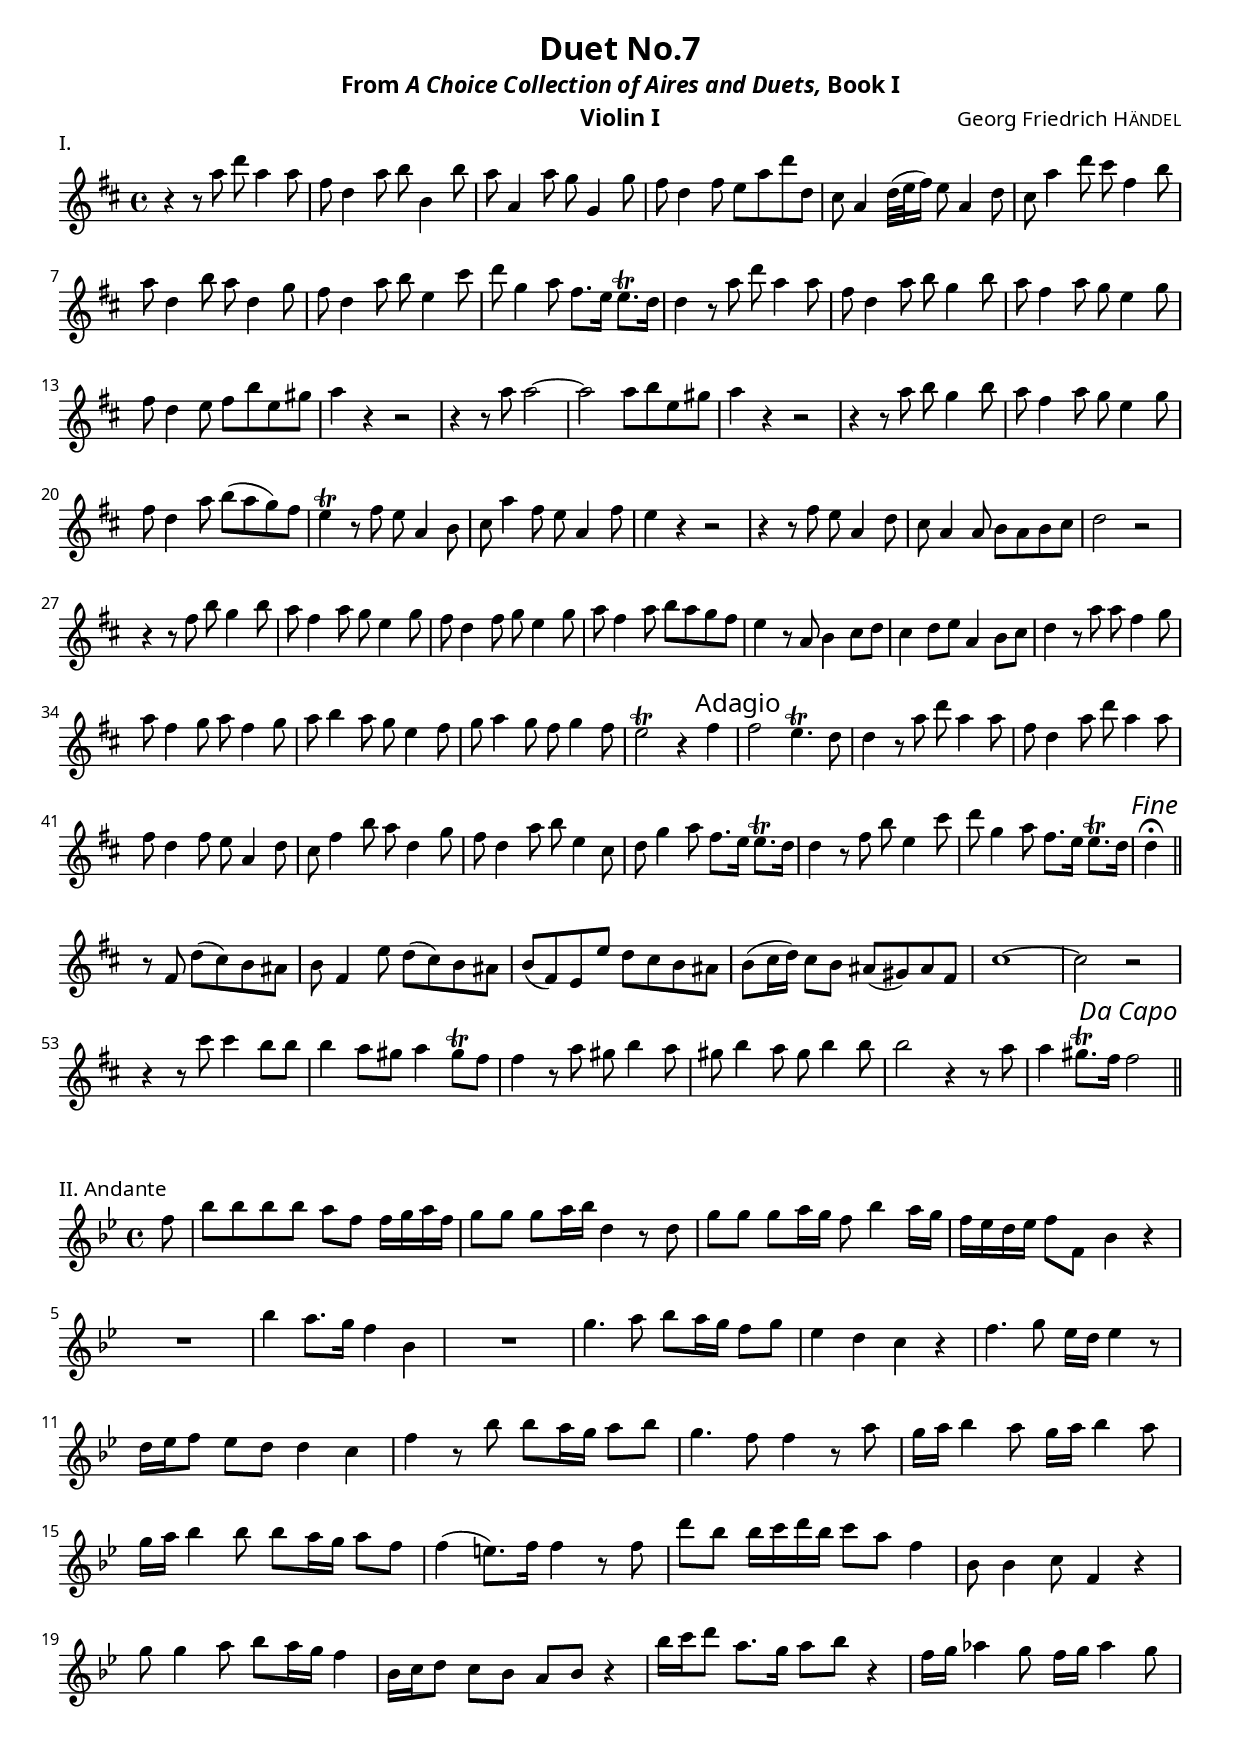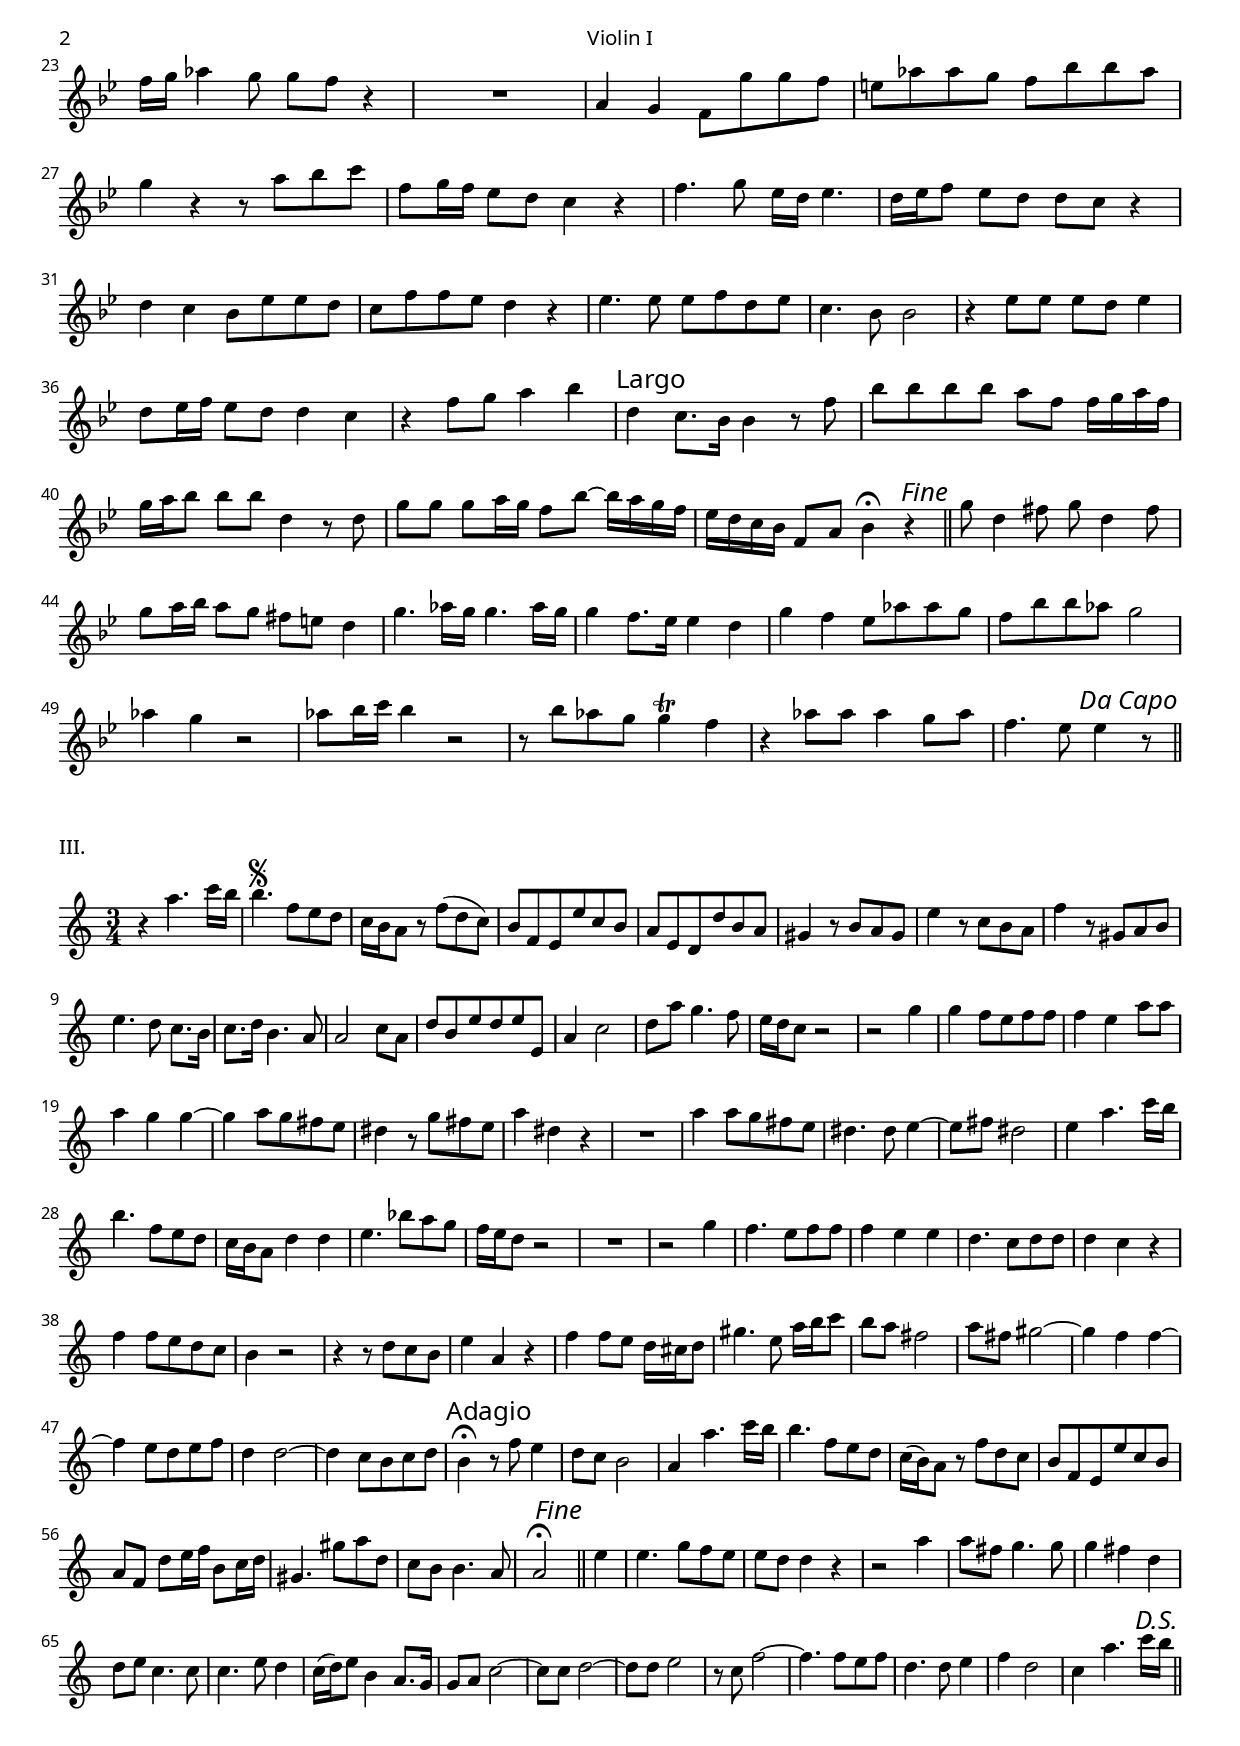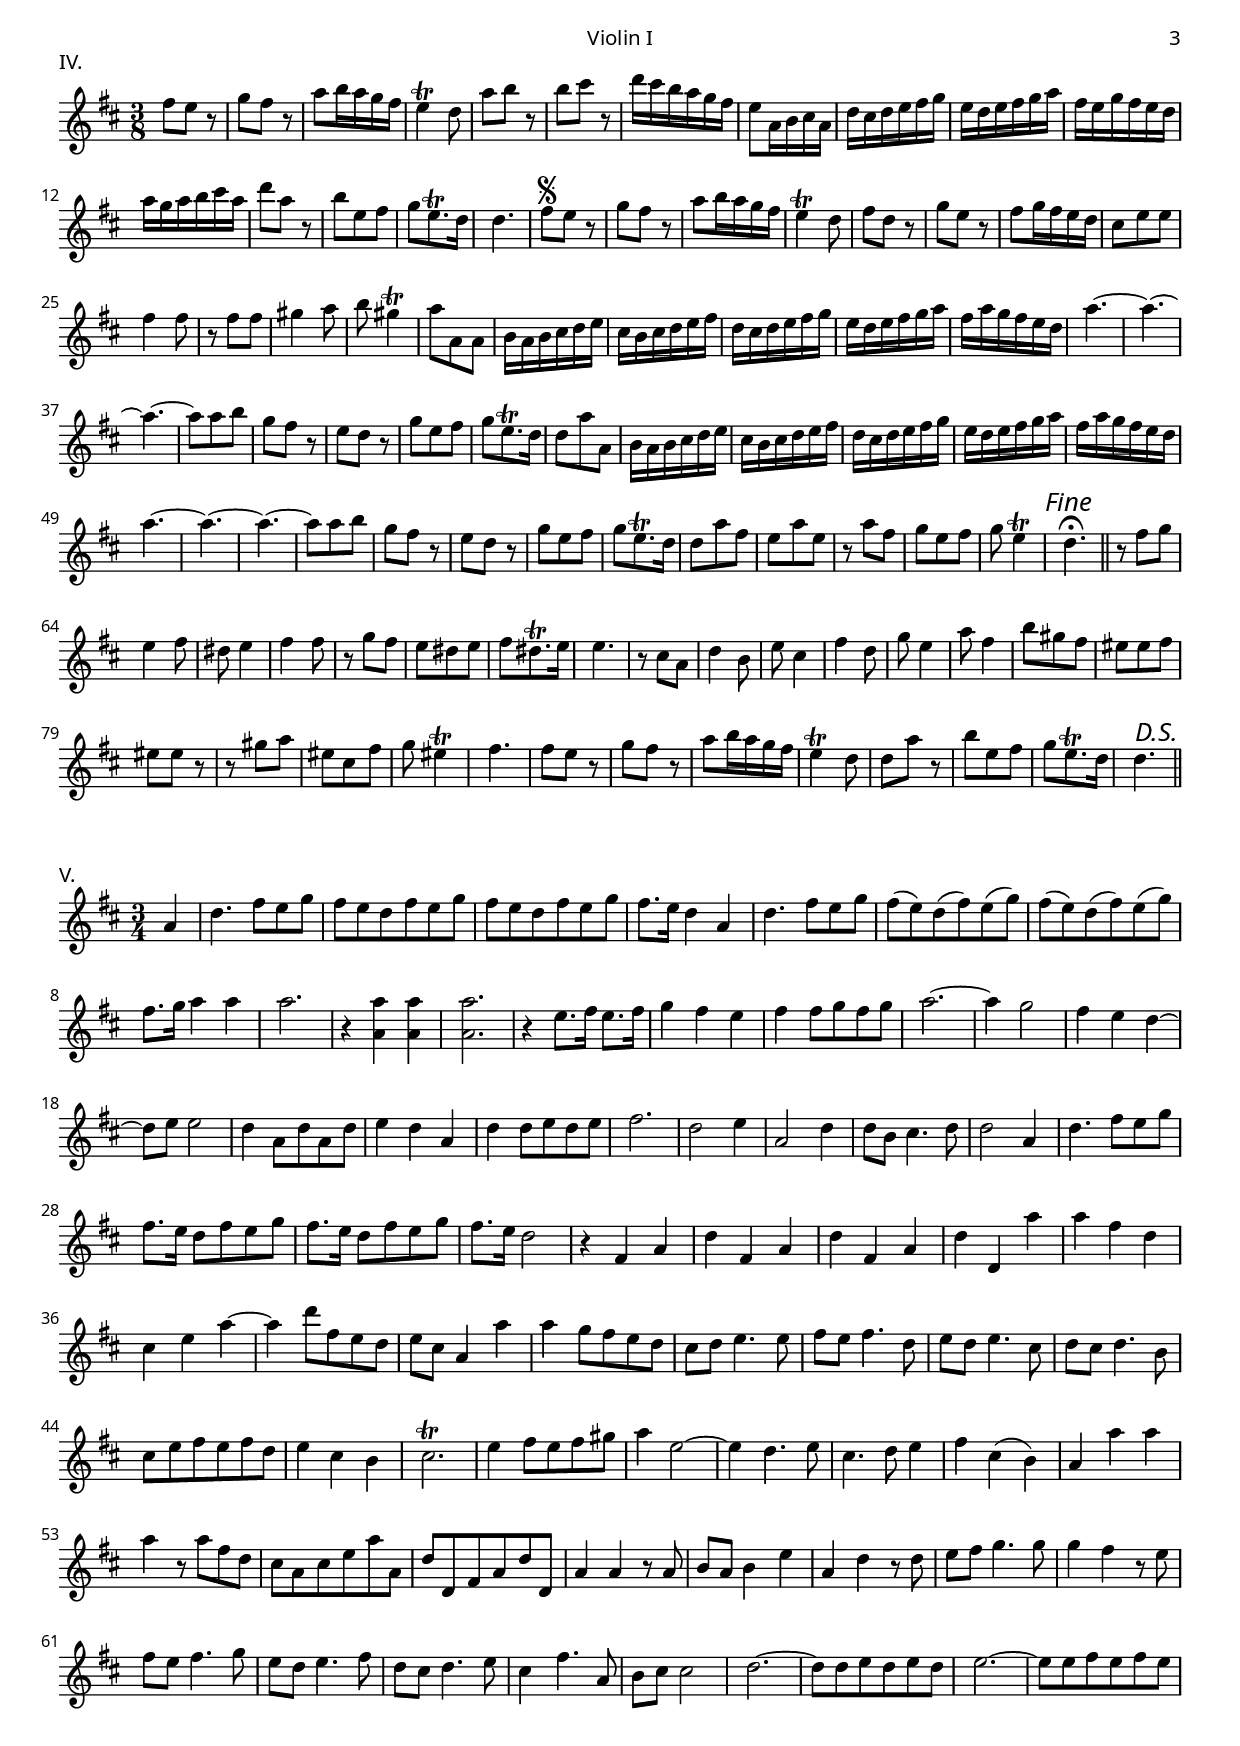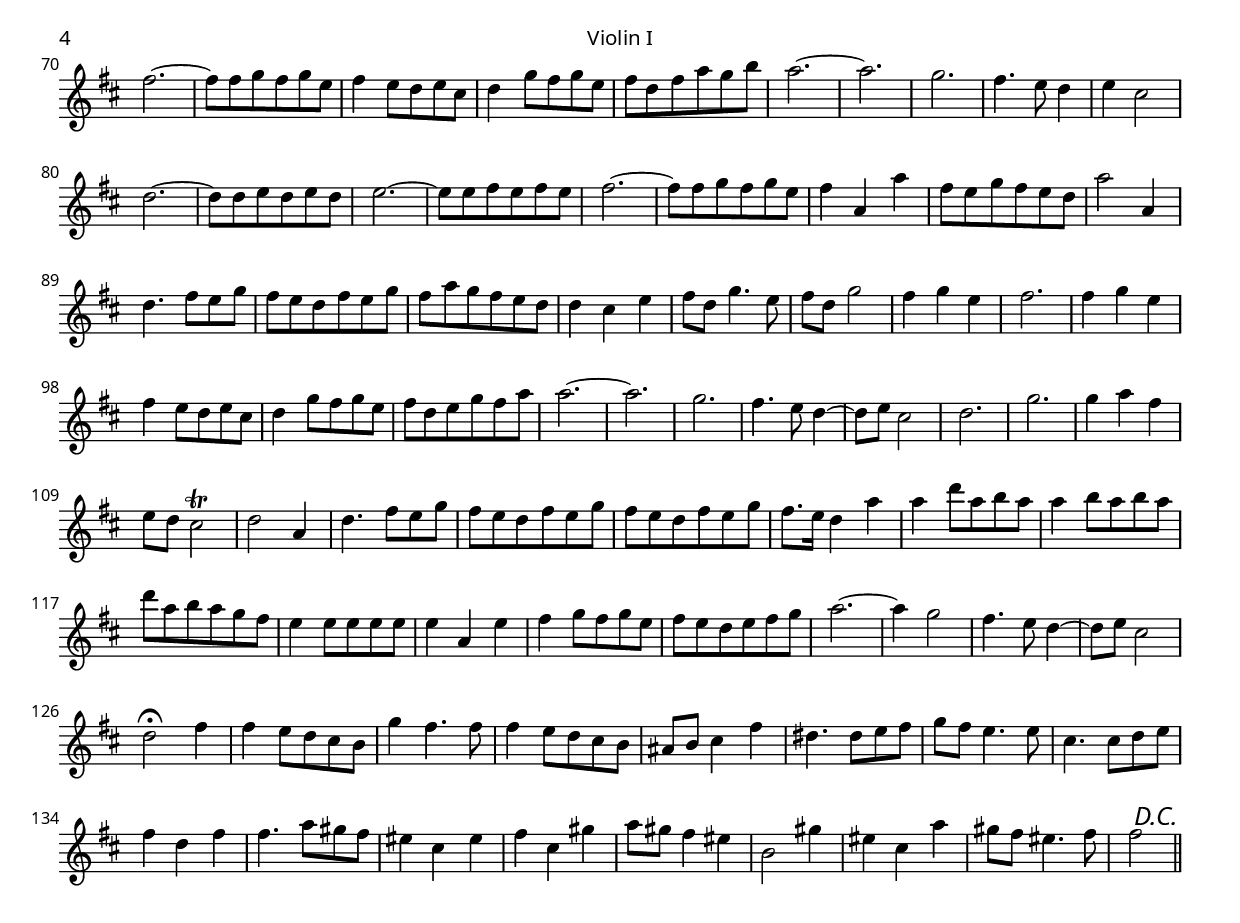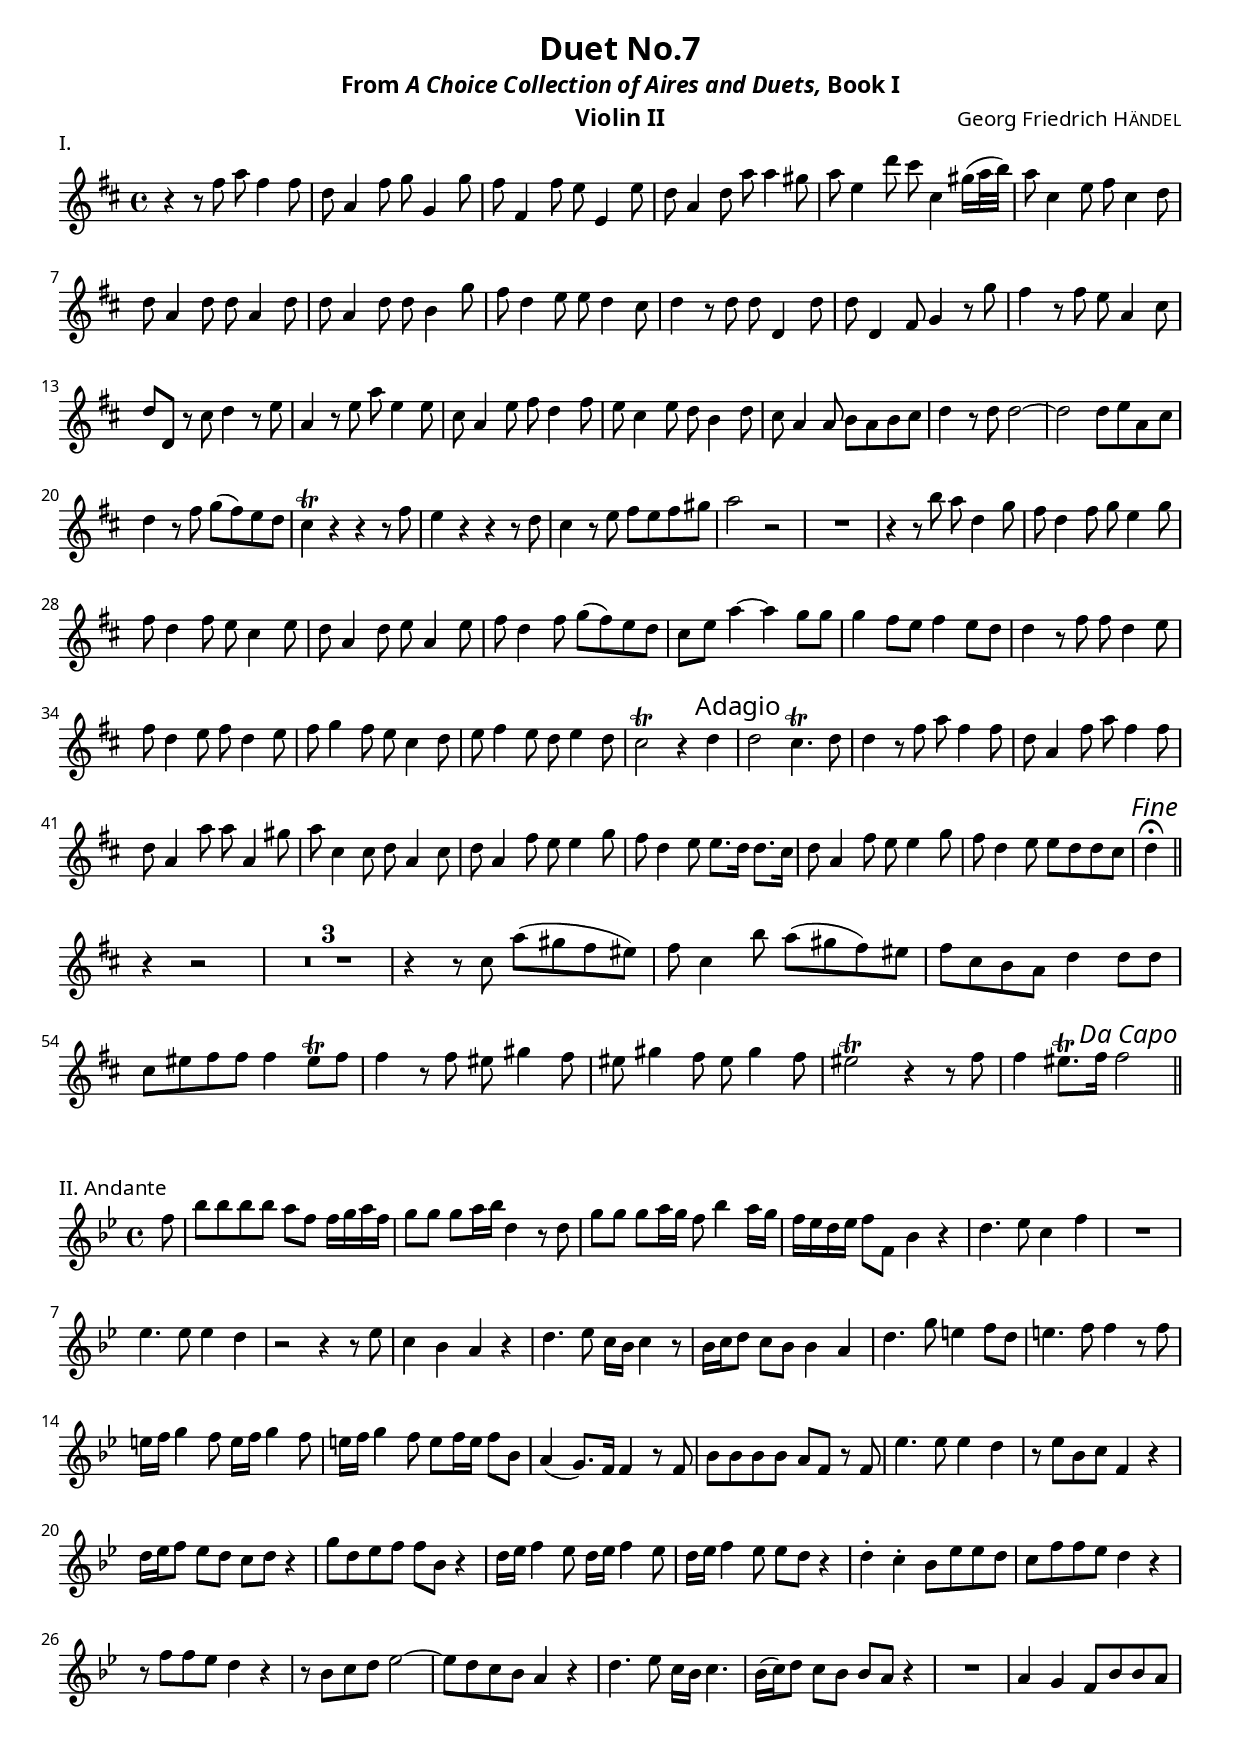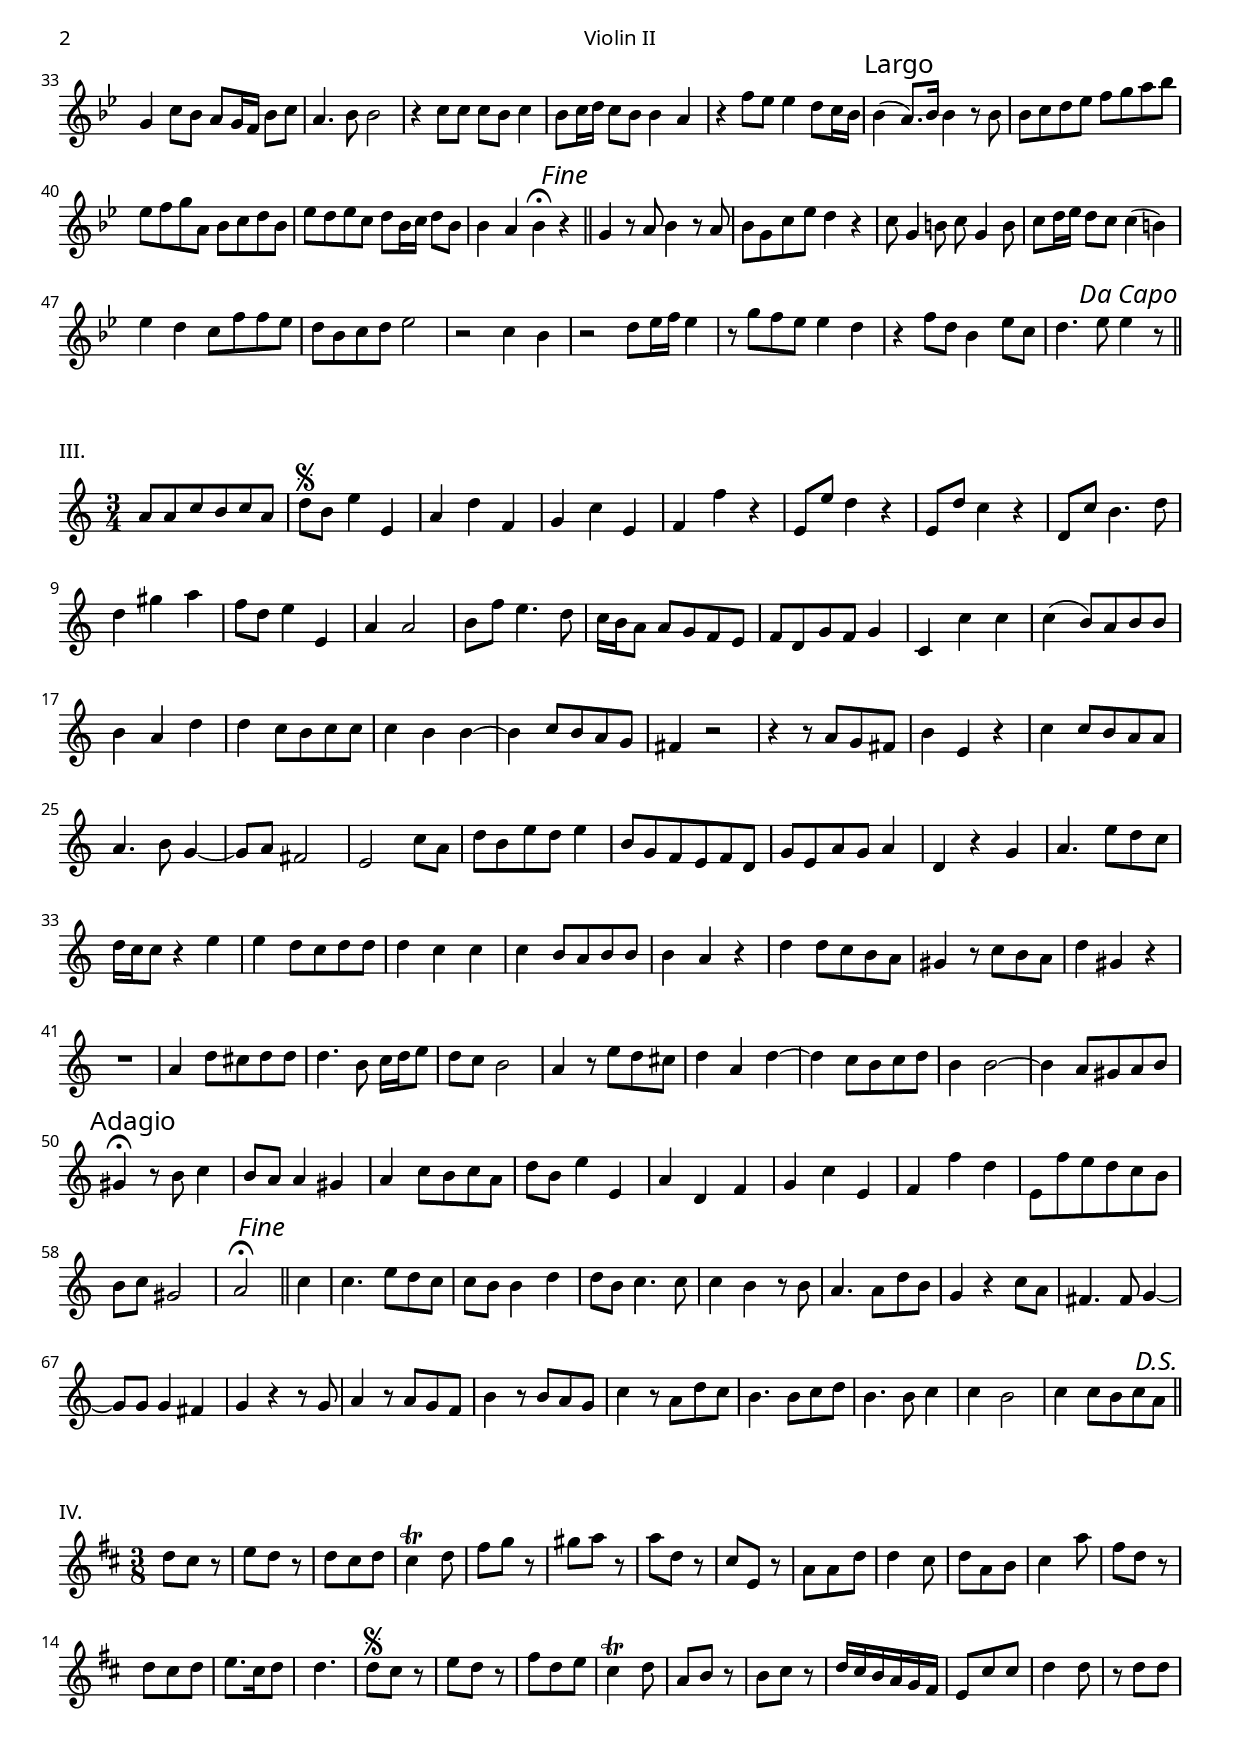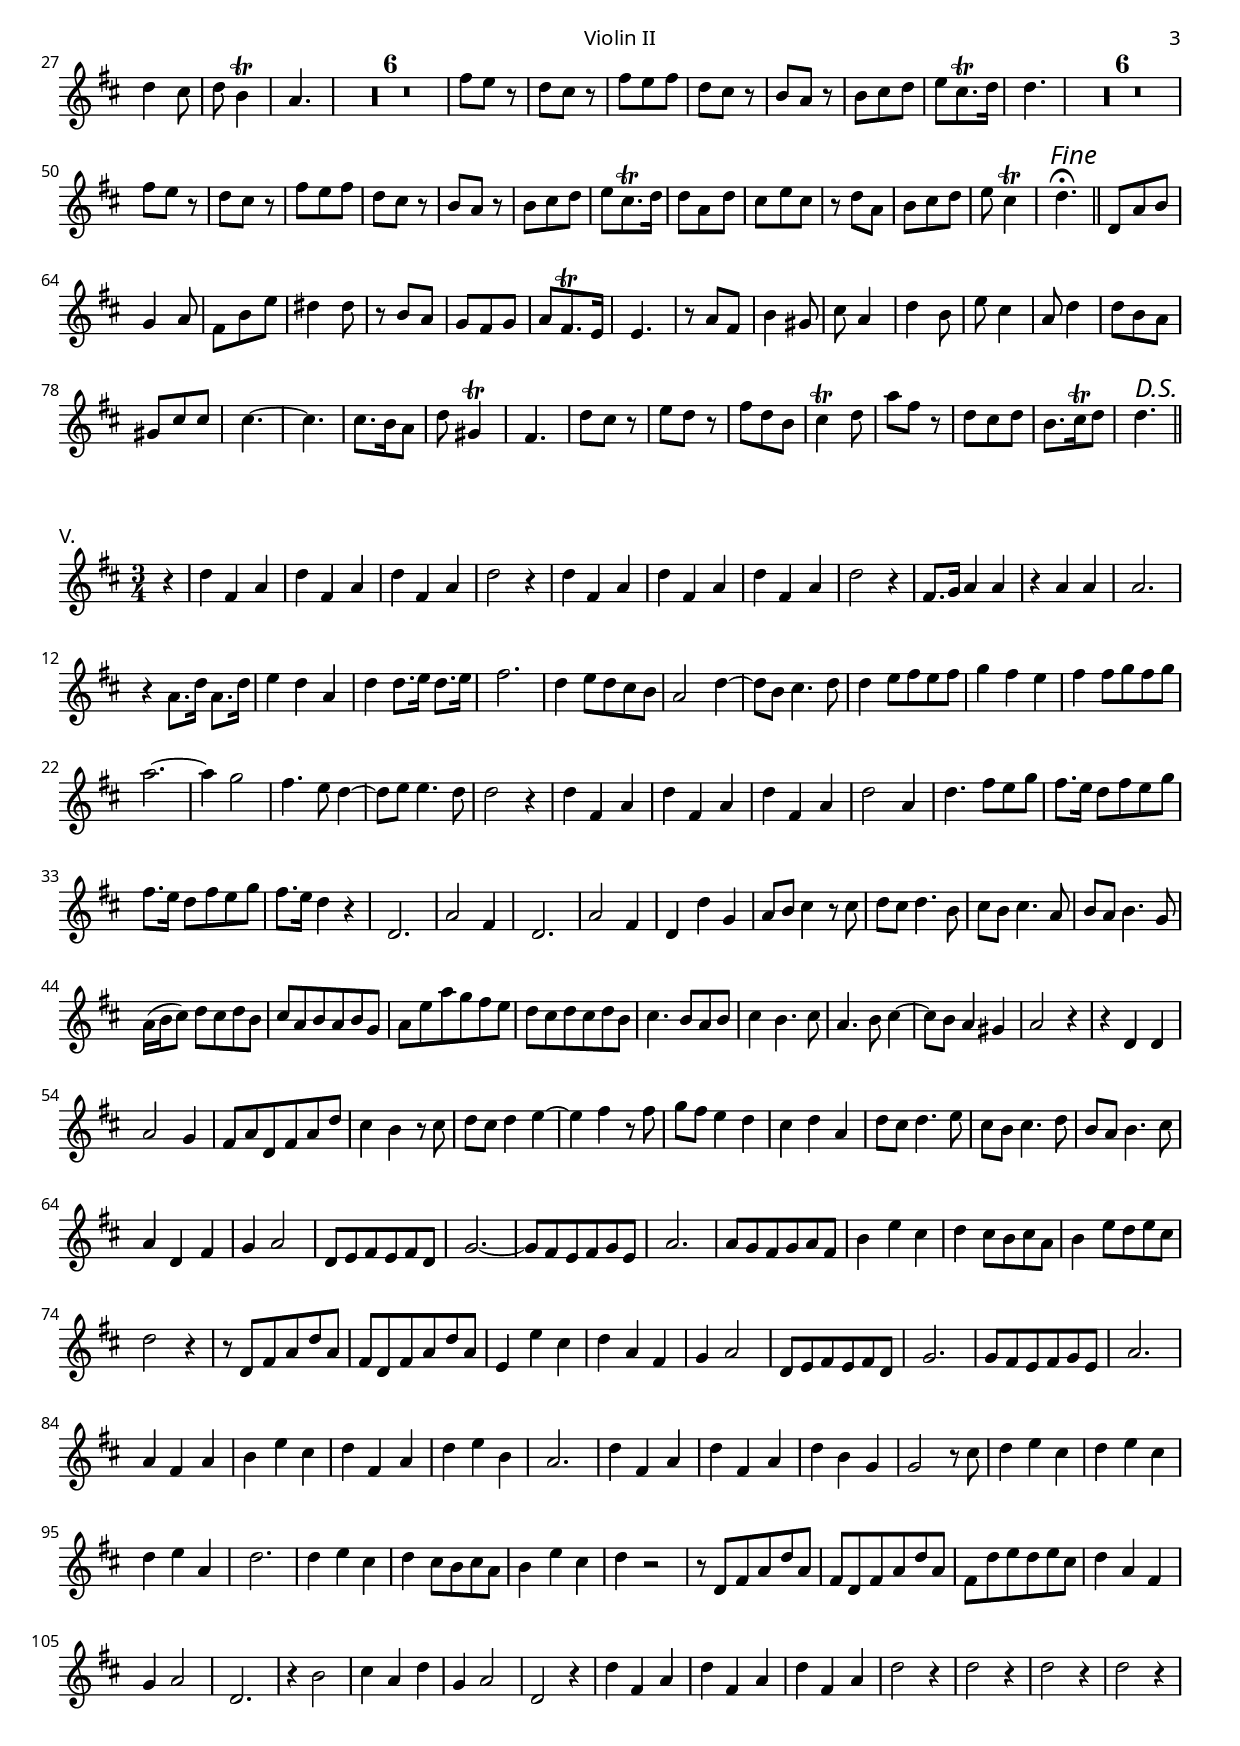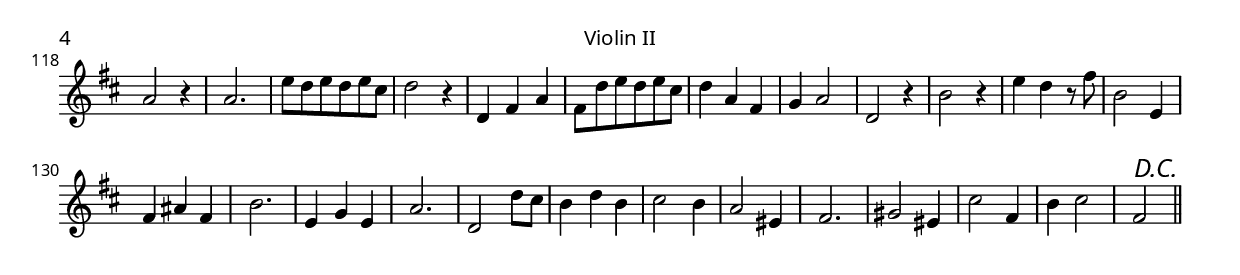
\version "2.14.2"

\include "../../globalstuff.ly"

\header {
	title = "Duet No.7"
	subtitle = \markup { From \italic { A Choice Collection of Aires and Duets, } Book I }
	composer = \markup { Georg Friedrich \smallCaps{Händel} }
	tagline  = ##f
}

% I.
ga = {
	\clef treble
	\time 4/4
	\key d \major
	\override Score.RehearsalMark #'break-visibility = #begin-of-line-invisible
	\compressFullBarRests
}

nAa = \relative c''' {
	r4 r8 a d a4 a8
	fis8 d4 a'8 b b,4 b'8
	a8 a,4 a'8 g g,4 g'8
	fis8 d4 fis8 e a d d,
	cis8 a4 d32( e fis16) e8 a,4 d8
	cis8 a'4 d8 cis fis,4 b8
	a8 d,4 b'8 a d,4 g8
	fis8 d4 a'8 b e,4 cis'8
	d8 g,4 a8 fis8. e16 e8.\trill d16
	d4 r8 a' d a4 a8
	fis8 d4 a'8 b g4 b8
	a8 fis4 a8 g e4 g8
	fis8 d4 e8 fis b e, gis
	a4 r r2
	r4 r8 a a2 ~
	a2 a8 b e, gis
	a4 r r2
	r4 r8 a b g4 b8
	a8 fis4 a8 g e4 g8
	fis8 d4 a'8 b( a g) fis
	e4\trill r8 fis e a,4 b8
	cis8 a'4 fis8 e a,4 fis'8
	e4 r r2
	r4 r8 fis e a,4 d8
	cis8 a4 a8 b a b cis
	d2 r
	r4 r8 fis b g4 b8
	a8 fis4 a8 g e4 g8
	fis8 d4 fis8 g e4 g8
	a8 fis4 a8 b a g fis
	e4 r8 a, b4 cis8 d
	cis4 d8 e a,4 b8 cis
	d4 r8 a' a fis4 g8
	a8 fis4 g8 a fis4 g8
	a8 b4 a8 g e4 fis8
	g8 a4 g8 fis g4 fis8
	e2\trill r4 fis4 \mark \markup{ Adagio }
	
	fis2 e4.\trill d8
	d4 r8 a' d a4 a8
	fis8 d4 a'8 d a4 a8
	fis8 d4 fis8 e a,4 d8
	cis8 fis4 b8 a d,4 g8
	fis8 d4 a'8 b e,4 cis8
	d8 g4 a8 fis8. e16 e8.\trill d16
	d4 r8 fis b e,4 cis'8
	d8 g,4 a8 fis8. e16 e8.\trill d16
	\override Score.RehearsalMark #'self-alignment-X = #RIGHT
	d4\fermata \mark \markup \italic "Fine" \bar "||" \break r8 fis, d'( cis) b ais
	b8 fis4 e'8 d( cis) b ais
	b( fis) e e' d cis b ais
	b8( cis16 d) cis8 b ais( gis) ais fis
	cis'1 ~
	cis2 r
	r4 r8 cis'8 cis4 b8 b
	b4 a8 gis a4 gis8\trill fis
	fis4 r8 a gis b4 a8
	gis8 b4 a8 gis b4 b8
	b2 r4 r8 a
	a4 gis8.\trill fis16 fis2\mark\markup\italic "Da Capo" \bar "||"
}

nBa = \relative c'' {
	r4 r8 fis a fis4 fis8
	d8 a4 fis'8 g g,4 g'8
	fis8 fis,4 fis'8 e e,4 e'8
	d8 a4 d8 a' a4 gis8
	a8 e4 d'8 cis cis,4 gis'16( a32 b)
	a8 cis,4 e8 fis cis4 d8
	d8 a4 d8 d a4 d8
	d8 a4 d8 d b4 g'8
	fis8 d4 e8 e d4 cis8
	d4 r8 d d d,4 d'8
	d8 d,4 fis8 g4 r8 g'
	fis4 r8 fis e a,4 cis8
	d8 d, r cis' d4 r8 e
	a,4 r8 e' a e4 e8
	cis8 a4 e'8 fis d4 fis8
	e8 cis4 e8 d b4 d8
	cis8 a4 a8 b a b cis
	d4 r8 d d2 ~
	d2 d8 e a, cis
	d4 r8 fis g( fis) e d
	cis4\trill r4 r r8 fis8
	e4 r r r8 d
	cis4 r8 e fis e fis gis
	a2 r
	R1
	r4 r8 b a d,4 g8
	fis8 d4 fis8 g e4 g8
	fis8 d4 fis8 e cis4 e8
	d8 a4 d8 e a,4 e'8
	fis8 d4 fis8 g( fis) e d
	cis8 e a4 ~ a g8 g
	g4 fis8 e fis4 e8 d
	d4 r8 fis fis d4 e8
	fis8 d4 e8 fis d4 e8
	fis8 g4 fis8 e cis4 d8
	e8 fis4 e8 d e4 d8
	cis2\trill r4 d\mark \markup "Adagio"
	d2 cis4.\trill d8
	d4 r8 fis8 a fis4 fis8
	d a4 fis'8 a fis4 fis8
	d8 a4 a'8 a a,4 gis'8
	a8 cis,4 cis8 d a4 cis8
	d8 a4 fis'8 e e4 g8
	fis8 d4 e8 e8. d16 d8. cis16
	d8 a4 fis'8 e e4 g8
	fis8 d4 e8 e d d cis
	\override Score.RehearsalMark #'self-alignment-X = #RIGHT
	d4\fermata \mark \markup \italic "Fine" \bar "||" \break r4 r2
	R1*3
	r4 r8 cis8 a'( gis fis eis)
	fis8 cis4 b'8 a( gis fis) eis
	fis8 cis b a d4 d8 d
	cis8 eis fis fis fis4 eis8\trill fis
	fis4 r8 fis8 eis gis4 fis8
	eis8 gis4 fis8 eis gis4 fis8
	eis2\trill r4 r8 fis
	fis4 eis8.\trill fis16 fis2 \mark\markup\italic "Da Capo" \bar "||"
	
}

% II.
gb = {
	\clef treble
	\time 4/4
	\key bes \major
}

nAb = \relative c'' {
	\partial 8
	f8
	bes8 bes bes bes a f f16 g a f
	g8 g g a16 bes d,4 r8 d
	g8 g g a16 g f8 bes4 a16 g
	f16 ees d ees f8 f, bes4 r
	R1
	bes'4 a8. g16 f4 bes,
	R1
	g'4. a8 bes a16 g f8 g
	ees4 d c r
	f4. g8 ees16 d ees4 r8
	d16 ees f8 ees d d4 c
	f4 r8 bes bes a16 g a8 bes
	g4. f8 f4 r8 a
	g16 a bes4 a8 g16 a bes4 a8
	g16 a bes4 bes8 bes a16 g a8 f
	f4( e8.) f16 f4 r8 f
	d'8 bes bes16 c d bes c8 a f4
	bes,8 bes4 c8 f,4 r
	g'8 g4 a8 bes a16 g f4
	bes,16 c d8 c bes a bes r4
	bes'16 c d8 a8. g16 a8 bes r4
	f16 g aes4 g8 f16 g aes4 g8
	f16 g aes4 g8 g f r4
	R1
	a,4 g f8 g' g f
	e8 aes aes g f bes bes aes
	g4 r r8 a bes c
	f,8 g16 f ees8 d c4 r
	f4. g8 ees16 d ees4.
	d16 ees f8 ees d d c r4
	d4 c bes8 ees ees d
	c8 f f ees d4 r
	ees4. ees8 ees f d ees
	c4. bes8 bes2
	r4 ees8 ees ees d ees4
	d8 ees16 f ees8 d d4 c
	r4 f8 g a4 bes
	\override Score.RehearsalMark #'self-alignment-X = #LEFT
	\mark "Largo" d,4 c8. bes16 bes4 r8 f'
	bes8 bes bes bes a f f16 g a f
	g16 a bes8 bes bes d,4 r8 d
	g8 g g a16 g f8 bes ~ bes16 a g f
	\override Score.RehearsalMark #'self-alignment-X = #RIGHT
	ees16 d c bes f8 a bes4\fermata r \mark \markup \italic "Fine" \bar "||"
	g'8 d4 fis8 g d4 fis8
	g8 a16 bes a8 g fis e d4
	g4. aes16 g g4. aes16 g
	g4 f8. ees16 ees4 d
	g4 f ees8 aes aes g
	f8 bes bes aes g2
	aes4 g r2
	aes8 bes16 c bes4 r2
	r8 bes aes g g4\trill f
	r4 aes8 aes aes4 g8 aes
	f4. ees8 ees4 r8 \mark\markup\italic "Da Capo" \bar "||"
}

nBb = \relative c'' {
	\partial 8
	f8
	bes8 bes bes bes a f f16 g a f
	g8 g g a16 bes d,4 r8 d
	g8 g g a16 g f8 bes4 a16 g
	f16 ees d ees f8 f, bes4 r
	d4. ees8 c4 f
	R1
	
	ees4. ees8 ees4 d
	r2 r4 r8 ees
	c4 bes a r
	d4. ees8 c16 bes c4 r8
	bes16 c d8 c bes bes4 a
	d4. g8 e4 f8 d
	e4. f8 f4 r8 f
	e16 f g4 f8 e16 f g4 f8
	
	e16 f g4 f8 e f16 e f8 bes,
	a4( g8.) f16 f4 r8 f
	bes8 bes bes bes a f r f
	ees'4. ees8 ees4 d
	r8 ees bes c f,4 r
	d'16 ees f8 ees d c d r4
	g8 d ees f f bes, r4
	
	d16 ees f4 ees8 d16 ees f4 ees8
	d16 ees f4 ees8 ees d r4
	d4-. c-. bes8 ees ees d
	c8 f f ees d4 r
	r8 f f ees d4 r
	r8 bes c d ees2 ~
	ees8 d c bes a4 r
	
	d4. ees8 c16 bes c4.
	bes16( c) d8 c bes bes a r4
	R1
	a4 g f8 bes bes a
	g4 c8 bes a g16 f bes8 c
	a4. bes8 bes2
	r4 c8 c c bes c4
	bes8 c16 d c8 bes bes4 a
	r4 f'8 ees ees4 d8 c16 bes
	\override Score.RehearsalMark #'self-alignment-X = #LEFT
	\mark "Largo" bes4( a8.) bes16 bes4 r8 bes
	bes8 c d ees f g a bes
	ees,8 f g a, bes c d bes
	ees8 d ees c d bes16 c d8 bes
	\override Score.RehearsalMark #'self-alignment-X = #RIGHT
	bes4 a bes\fermata r \mark \markup \italic "Fine" \bar "||"
	
	g4 r8 a bes4 r8 a
	bes8 g c ees d4 r
	c8 g4 b8 c g4 b8
	c8 d16 ees d8 c c4( b)
	ees4 d c8 f f ees
	d8 bes c d ees2
	r2 c4 bes
	r2 d8 ees16 f ees4
	r8 g f ees ees4 d
	r4 f8 d bes4 ees8 c
	d4. ees8 ees4 r8 \mark\markup\italic "Da Capo" \bar "||"
}

% III.
gc = {
	\clef treble
	\time 3/4
	\key a \minor
}

nAc = \relative c''' {
	r4 a4. c16 b
	b4.^\segno f8 e d
	c16 b a8 r f'( d c)
	b8 f e e' c b\override Score.RehearsalMark #'self-alignment-X = #RIGHT
	a8 e d d' b a
	gis4 r8 b a gis
	e'4 r8 c b a
	f'4 r8 gis, a b
	e4. d8 c8. b16
	
	c8. d16 b4. a8
	a2 c8 a
	d8 b e d e e,
	a4 c2
	d8 a' g4. f8
	e16 d c8 r2
	r2 g'4
	g4 f8 e f f
	f4 e a8 a
	a4 g g ~
	g4 a8 g fis e
	
	dis4 r8 g fis e
	a4 dis, r
	R2.
	a'4 a8 g fis e
	dis4. dis8 e4 ~
	e8 fis dis2
	e4 a4. c16 b
	b4. f8 e d
	c16 b a8 d4 d
	e4. bes'8 a g
	f16 e d8 r2
	R2.
	
	r2 g4
	f4. e8 f f
	f4 e e
	d4. c8 d d
	d4 c r
	f4 f8 e d c
	b4 r2
	r4 r8 d c b
	e4 a, r
	f'4 f8 e d16 cis d8
	gis4. e8 a16 b c8
	b8 a fis2
	a8 fis gis2 ~
	gis4 f4 f ~
	f4 e8 d e f
	d4 d2 ~
	d4 c8 b c d
	\override Score.RehearsalMark #'self-alignment-X = #LEFT
	\mark "Adagio" b4\fermata r8 f' e4
	d8 c b2
	a4 a'4. c16 b
	b4. f8 e d
	c16( b) a8 r f' d c
	b8 f e e' c b
	a8 f d' e16 f b,8 c16 d
	gis,4. gis'8 a d,
	c8 b b4. a8
	\override Score.RehearsalMark #'self-alignment-X = #RIGHT
	a2\fermata \mark \markup \italic "Fine" \bar "||" e'4
	e4. g8 f e
	e8 d d4 r
	r2 a'4
	a8 fis g4. g8
	g4 fis d
	d8 e c4. c8
	c4. e8 d4
	c16( d) e8 b4 a8. g16
	g8 a c2 ~
	c8 c d2 ~
	d8 d e2
	r8 c f2 ~
	f4. f8 e f
	d4. d8 e4
	f4 d2
	c4 a'4. c16 b\mark\markup\italic "D.S." \bar "||"
}

nBc = \relative c'' {
	a8 a c b c a
	d8^\segno b e4 e,
	a4 d f,
	g4 c e,
	f4 f' r
	e,8 e' d4 r
	e,8 d' c4 r
	d,8 c' b4. d8
	d4 gis a
	f8 d e4 e,
	
	a4 a2
	b8 f' e4. d8
	c16 b a8 a g f e
	f8 d g f g4
	c,4 c' c
	c4( b8) a b b
	b4 a d
	d4 c8 b c c
	c4 b b ~
	b4 c8 b a g
	fis4 r2
	
	r4 r8 a g fis
	b4 e, r
	c'4 c8 b a a
	a4. b8 g4 ~
	g8 a fis2
	e2 c'8 a
	d8 b e d e4
	b8 g f e f d
	g8 e a g a4
	d,4 r g
	
	a4. e'8 d c
	d16 c c8 r4 e
	e4 d8 c d d
	d4 c c
	c4 b8 a b b
	b4 a r
	d4 d8 c b a
	gis4 r8 c b a
	d4 gis, r
	R2.
	
	a4 d8 cis d d
	d4. b8 c16 d e8
	d8 c b2
	a4 r8 e' d cis
	d4 a d ~
	d4 c8 b c d
	b4 b2 ~
	b4 a8 gis a b
	\override Score.RehearsalMark #'self-alignment-X = #LEFT
	\mark "Adagio" gis4\fermata r8 b c4
	b8 a a4 gis
	a4 c8 b c a
	d8 b e4 e,
	a4 d, f
	g4 c e,
	f4 f' d
	e,8 f' e d c b
	b8 c
	gis2
	\override Score.RehearsalMark #'self-alignment-X = #RIGHT
	a2\fermata \mark \markup \italic "Fine" \bar "||"
	c4
	c4. e8 d c
	c8 b b4 d
	
	d8 b c4. c8
	c4 b r8 b
	a4. a8 d b
	g4 r c8 a
	fis4. fis8 g4 ~
	g8 g g4 fis
	g4 r r8 g
	a4 r8 a g f
	b4 r8 b8 a g
	
	c4 r8 a d c
	b4. b8 c d 
	b4. b8 c4
	c4 b2
	c4 c8 b c a\mark\markup\italic "D.S." \bar "||"
}

% IV.
gd = {
	\clef treble
	\time 3/8
	\key d \major
	\compressFullBarRests
}

nAd = \relative c'' {
	fis8 e r
	g8 fis r
	a8 b16 a g fis
	e4\trill d8
	a'8 b r
	b8 cis r
	d16 cis b a g fis
	e8 a,16 b cis a
	d16 cis d e fis g
	e16 d e fis g a
	fis16 e g fis e d
	
	a'16 g a b cis a
	d8 a r
	b8 e, fis
	g8 e8.\trill d16
	d4.
	fis8^\segno e r
	g8 fis r
	a8 b16 a g fis
	e4\trill d8
	fis8 d r
	g8 e r
	fis8 g16 fis e d
	
	cis8 e e
	fis4 fis8
	r8 fis fis
	gis4 a8
	b8 gis4\trill
	a8 a, a
	b16 a b cis d e
	cis16 b cis d e fis
	d16 cis d e fis g
	e16 d e fis g a
	fis16 a g fis e d
	
	a'4. ~
	a4. ~
	a4. ~
	a8 a b
	g8 fis r
	e8 d r
	g8 e fis
	g8 e8.\trill d16
	d8 a' a,
	b16 a b cis d e
	cis16 b cis d e fis
	d16 cis d e fis g
	
	e16 d e fis g a
	fis16 a g fis e d
	a'4. ~
	a4. ~
	a4. ~
	a8 a b
	g8 fis r
	e8 d r
	g8 e fis
	g8 e8.\trill d16
	d8 a' fis
	e8 a e
	
	r8 a fis
	g8 e fis
	g8 e4\trill
	\override Score.RehearsalMark #'self-alignment-X = #LEFT
	\mark \markup \italic "Fine"
	d4.\fermata \bar "||"
	r8 fis g
	e4 fis8
	dis8 e4
	fis4 fis8
	r8 g fis
	e8 dis e
	fis8 dis8.\trill e16
	e4.
	r8 cis a
	
	d4 b8
	e8 cis4
	fis4 d8
	g8 e4
	a8 fis4
	b8 gis fis
	eis8 eis fis
	eis8 eis r
	r8 gis a
	eis8 cis fis
	g8 eis4\trill
	fis4.
	fis8 e r
	
	g8 fis r
	a8 b16 a g fis
	e4\trill d8
	d8 a' r
	b8 e, fis
	g8 e8.\trill d16
	\override Score.RehearsalMark #'self-alignment-X = #RIGHT
	d4.\mark\markup\italic "D.S." \bar "||"
}

nBd = \relative c'' {
	d8 cis r
	e8 d r
	d8 cis d
	cis4\trill d8
	fis8 g r
	gis8 a r
	a8 d, r
	cis8 e, r
	a8 a d
	d4 cis8
	d8 a b
	cis4 a'8
	fis8 d r
	
	d8 cis d
	e8. cis16 d8
	d4.
	d8^\segno cis r
	e8 d r
	fis8 d e
	cis4\trill d8
	a8 b r
	b8 cis r
	d16 cis b a g fis

	e8 cis' cis
	d4 d8
	r8 d d
	d4 cis8
	d8 b4\trill
	a4.
	R4.*6
	fis'8 e r
	d8 cis r
	fis8 e fis
	d8 cis r
	b8 a r
	
	b8 cis d
	e8 cis8.\trill d16
	d4.
	R4.*6
	fis8 e r
	d8 cis r
	fis8 e fis
	d8 cis r
	b8 a r
	b8 cis d
	e8 cis8.\trill d16
	
	d8 a d
	cis8 e cis
	r8 d a
	b8 cis d
	e8 cis4\trill
	\override Score.RehearsalMark #'self-alignment-X = #RIGHT
	d4.\fermata \mark \markup \italic "Fine" \bar "||"
	d,8 a' b
	g4 a8
	fis8 b e
	dis4 dis8
	
	r8 b a
	g8 fis g
	a8 fis8.\trill e16
	e4.
	r8 a fis
	b4 gis8
	cis8 a4
	d4 b8
	e8 cis4
	a8 d4
	d8 b a
	
	gis8 cis cis
	cis4. ~
	cis4.
	cis8. b16 a8
	d8 gis,4\trill
	fis4.
	d'8 cis r
	e8 d r
	fis8 d b
	cis4\trill d8
	
	a'8 fis r
	d8 cis d
	b8. cis16\trill d8
	d4.\mark\markup\italic "D.S." \bar "||"
}

% V. Cornet duet
ge = {
	\clef treble
	\time 3/4
	\key d \major
}

nAe = \relative c'' {
	\partial 4
	a4
	d4. fis8 e g
	fis8 e d fis e g
	fis8 e d fis e g
	fis8. e16 d4 a
	d4. fis8 e g
	fis8( e) d( fis) e( g)
	fis8( e) d( fis) e( g)
	fis8. g16 a4 a
	a2.
	r4 <a a,>4 <a a,>
	<a a,>2.
	
	r4 e8. fis16 e8. fis16
	g4 fis e
	fis4 fis8 g fis g
	a2. ~
	a4 g2
	fis4 e d ~
	d8 e e2
	d4 a8 d a d
	e4 d a
	d4 d8 e d e
	fis2.
	d2 e4
	a,2 d4
	d8 b cis4. d8
	
	d2 a4
	d4. fis8 e g
	fis8. e16 d8 fis e g
	fis8. e16 d8 fis e g
	fis8. e16 d2
	r4 fis, a
	d4 fis, a
	d4 fis, a
	d4 d, a''
	a4 fis d
	cis4 e a ~
	a4 d8 fis, e d
	e8 cis a4 a'
	a4 g8 fis e d
	cis8 d e4. e8
	
	fis8 e fis4. d8
	e8 d e4. cis8
	d8 cis d4. b8
	cis8 e fis e fis d
	e4 cis b
	cis2.\trill
	e4 fis8 e fis gis
	a4 e2 ~
	e4 d4. e8
	cis4. d8 e4
	fis4 cis( b)
	a4 a' a
	a4 r8 a fis d
	cis8 a cis e a a,
	
	d8 d, fis a d d,
	a'4 a r8 a
	b8 a b4 e
	a,4 d r8 d
	e8 fis g4. g8
	g4 fis r8 e
	fis8 e fis4. g8
	e8 d e4. fis8
	d8 cis d4. e8
	cis4 fis4. a,8
	b8 cis cis2
	d2. ~
	d8 d e d e d
	
	e2. ~
	e8 e fis e fis e
	fis2. ~
	fis8 fis g fis g e
	fis4 e8 d e cis
	d4 g8 fis g e
	fis8 d fis a g b
	a2. ~
	a2.
	g2.
	fis4. e8 d4
	e4 cis2
	d2. ~
	d8 d e d e d
	e2. ~
	
	e8 e fis e fis e
	fis2. ~
	fis8 fis g fis g e
	fis4 a, a'
	fis8 e g fis e d
	a'2 a,4
	d4. fis8 e g
	fis8 e d fis e g
	fis8 a g fis e d
	d4 cis e
	fis8 d g4. e8
	fis8 d g2
	fis4 g e
	
	fis2.
	fis4 g e
	fis4 e8 d e cis
	d4 g8 fis g e
	fis8 d e g fis a
	a2. ~
	a2.
	g2.
	fis4. e8 d4 ~
	d8 e cis2
	d2.
	g2.
	g4 a fis
	e8 d cis2\trill
	d2 a4
	d4. fis8 e g
	fis8 e d fis e g
	
	fis8 e d fis e g
	fis8. e16 d4 a'
	a4 d8 a b a
	a4 b8 a b a
	d8 a b a g fis
	e4 e8 e e e
	e4 a, e'
	fis4 g8 fis g e
	fis8 e d e fis g
	a2. ~
	a4 g2
	fis4. e8 d4 ~
	d8 e cis2
	d2\fermata fis4
	fis4 e8 d cis b
	g'4 fis4. fis8
	fis4 e8 d cis b
	ais8 b cis4 fis
	dis4. dis8 e fis
	g8 fis e4. e8
	cis4. cis8 d e
	fis4 d fis
	fis4. a8 gis fis
	eis4 cis eis
	fis4 cis gis'
	a8 gis fis4 eis
	b2 gis'4
	eis4 cis a'
	gis8 fis eis4. fis8
	\override Score.RehearsalMark #'self-alignment-X = #RIGHT
	fis2\mark\markup\italic "D.C." \bar "||"
}

nBe = \relative c'' {
	\partial 4
	r4
	\repeat unfold 2 {
		d4 fis, a
		d4 fis, a
		d4 fis, a
		d2 r4
	}
	fis,8. g16 a4 a
	r4 a a
	a2.
	r4 a8. d16 a8. d16
	e4 d a
	
	d4 d8. e16 d8. e16
	fis2.
	d4 e8 d cis b
	a2 d4 ~
	d8 b cis4.d8
	d4 e8 fis e fis
	g4 fis e
	fis4 fis8 g fis g
	a2. ~
	a4 g2
	fis4. e8 d4 ~
	d8 e e4. d8
	
	d2 r4
	d4 fis, a
	d4 fis, a
	d4 fis, a
	d2 a4
	d4. fis8 e g
	fis8. e16 d8 fis e g
	fis8. e16 d8 fis e g
	fis8. e16 d4 r
	d,2.
	a'2 fis4
	d2.
	a'2 fis4
	d4 d' g,
	a8 b cis4 r8 cis
	
	d8 cis d4. b8
	cis8 b cis4. a8
	b8 a b4. g8
	a16( b cis8) d cis d b
	cis8 a b a b g
	a8 e' a g fis e
	d8 cis d cis d b
	cis4. b8 a b
	cis4 b4. cis8
	a4. b8 cis4 ~
	cis8 b a4 gis
	
	a2 r4
	r4 d, d
	a'2 g4
	fis8 a d, fis a d
	cis4 b r8 cis
	d8 cis d4 e ~
	e4 fis r8 fis
	g8 fis e4 d
	cis4 d a
	d8 cis d4. e8
	cis8 b cis4. d8
	b8 a b4. cis8
	a4 d, fis
	
	g4 a2
	d,8 e fis e fis d
	g2. ~
	g8 fis e fis g e
	a2.
	a8 g fis g a fis
	b4 e cis
	d4 cis8 b cis a
	b4 e8 d e cis
	d2 r4
	r8 d, fis a d a
	fis8 d fis a d a
	
	e4 e' cis
	d4 a fis
	g4 a2
	d,8 e fis e fis d
	g2.
	g8 fis e fis g e
	a2.
	a4 fis a
	b4 e cis
	d4 fis, a
	d4 e b
	a2.
	d4 fis, a
	d4 fis, a
	d4 b g
	
	g2 r8 cis
	d4 e cis
	d4 e cis
	d4 e a,
	d2.
	d4 e cis
	d4 cis8 b cis a
	b4 e cis
	d4 r2
	r8 d, fis a d a
	fis8 d fis a d a
	fis8 d' e d e cis
	d4 a fis
	g4 a2
	
	d,2.
	r4 b'2
	cis4 a d
	g,4 a2
	d,2 r4
	d'4 fis, a
	d4 fis, a
	d4 fis, a
	\repeat unfold 4 { d2 r4 }
	a2 r4
	a2.
	e'8 d e d e cis
	d2 r4
	
	d,4 fis a
	fis8 d' e d e cis
	d4 a fis
	g4 a2
	d,2 r4
	b'2 r4
	e4 d r8 fis
	b,2 e,4
	fis4 ais fis
	b2.
	e,4 g e
	a2.
	d,2 d'8 cis
	b4 d b
	
	cis2 b4
	a2 eis4
	fis2.
	gis2 eis4
	cis'2 fis,4
	b4 cis2
	\override Score.RehearsalMark #'self-alignment-X = #RIGHT
	fis,2\mark\markup\italic "D.C." \bar "||"
}


\book {
	\bookOutputName "Violin I"
	\bookpart {
		\header { instrument = "Violin I" }
		
		\score {
			\new Staff { \ga \nAa }
			\header { piece = "I." }
		}

		\score {
			\new Staff { \gb \nAb }
			\header { piece = "II. Andante" }
		}

		\score {
			\new Staff { \gc \nAc }
			\header { piece = "III." }
		}
		\score {
			\new Staff { \gd \nAd }
			\header { piece = "IV." }
		}
		
		\score {
			\new Staff { \ge \nAe }
			\header { piece = "V." }
		}
	}
}

\book {
	\bookOutputName "Violin II"
	\bookpart {
		\header { instrument = "Violin II" }
		
		\score {
			\new Staff { \ga \nBa }
			\header { piece = "I." }
		}

		\score {
			\new Staff { \gb \nBb }
			\header { piece = "II. Andante" }
		}

		\score {
			\new Staff { \gc \compressFullBarRests \nBc }
			\header { piece = "III." }
		}
		
		\score {
			\new Staff { \gd \nBd }
			\header { piece = "IV." }
		}
		
		\score {
			\new Staff { \ge \nBe }
			\header { piece = "V." }
		}
	}
}